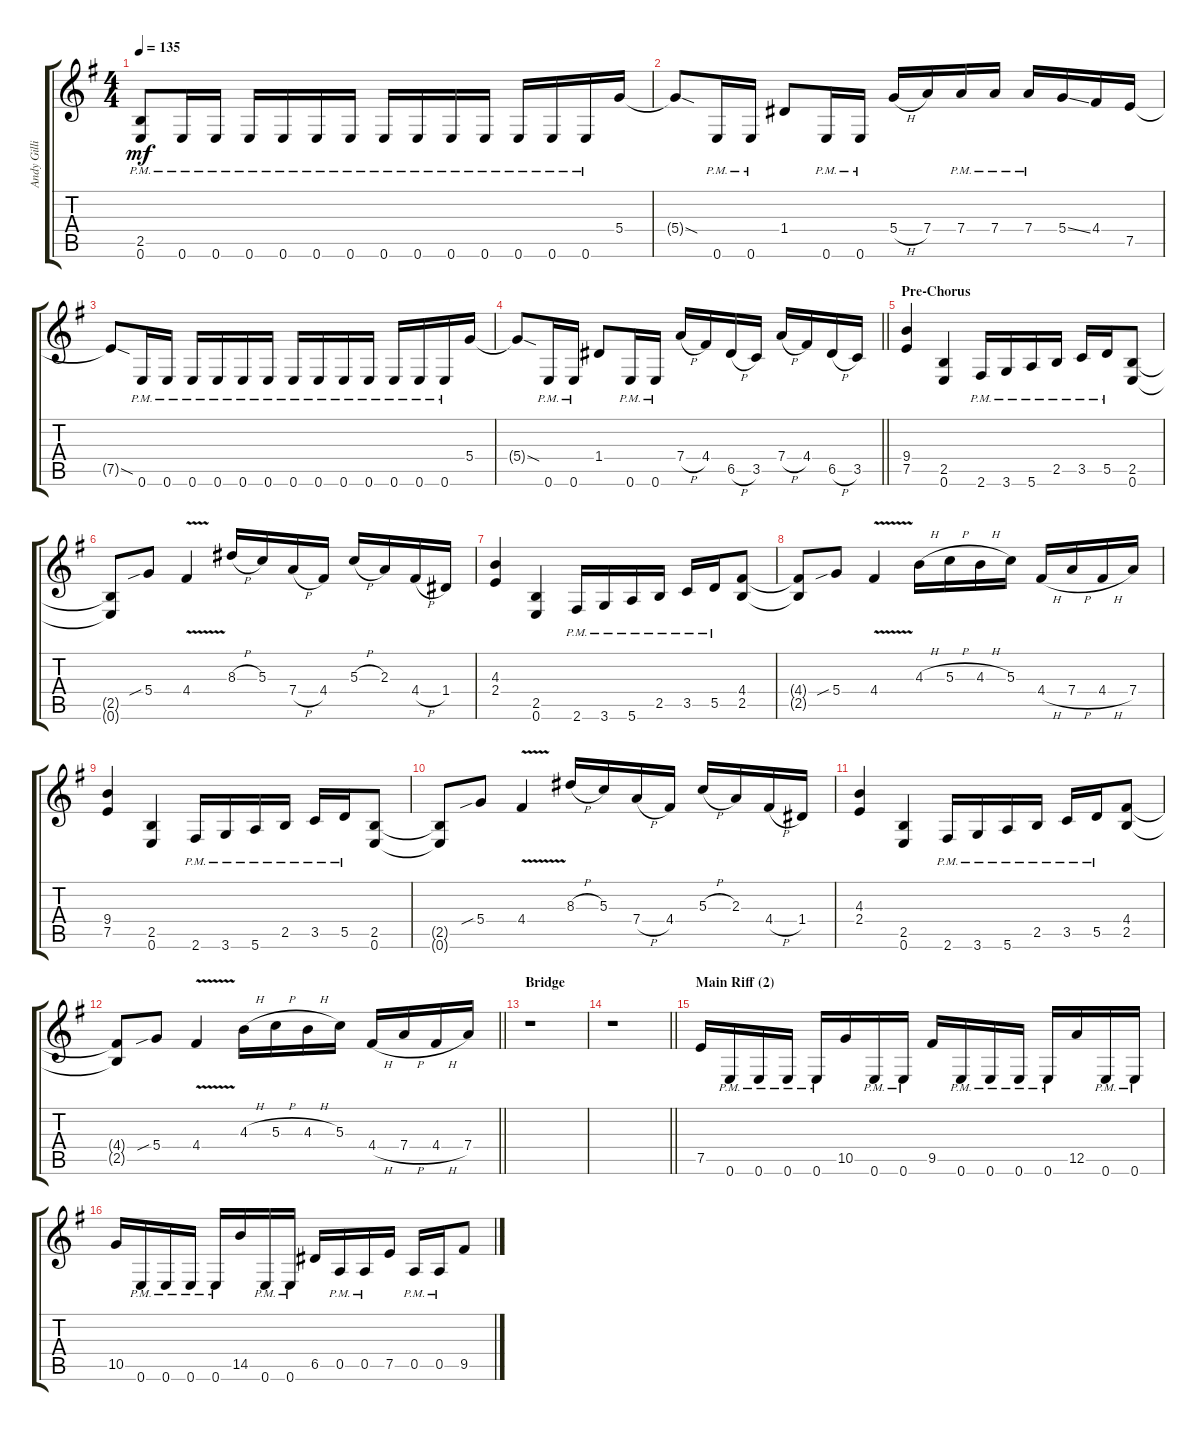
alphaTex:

\track ("Andy Gillion (guitar)" "Andy Gilli") {instrument distortionguitar}
\staff {score tabs}
\tuning (E4 B3 G3 D3 A2 E2) {hide}
\ts (4 4)
\tempo 135
\clef g2
\ks eminor
(2.5{pm t} 0.6{t}).8{dy mf} 0.6{pm}.16 0.6{pm}.16 0.6{pm}.16 0.6{pm}.16 0.6{pm}.16 0.6{pm}.16 0.6{pm}.16 0.6{pm}.16 0.6{pm}.16 0.6{pm}.16 0.6{pm}.16 0.6{pm}.16 0.6{pm}.16 5.4.16 |
5.4{sod t}.8 0.6{pm}.16 0.6{pm}.16 1.4.8 0.6{pm}.16 0.6{pm}.16 5.4{h}.16 7.4.16 7.4{pm}.16 7.4{pm}.16 7.4{pm}.16 5.4{ss}.16 4.4.16 7.5.16 |
7.5{sod t}.8 0.6{pm}.16 0.6{pm}.16 0.6{pm}.16 0.6{pm}.16 0.6{pm}.16 0.6{pm}.16 0.6{pm}.16 0.6{pm}.16 0.6{pm}.16 0.6{pm}.16 0.6{pm}.16 0.6{pm}.16 0.6{pm}.16 5.4.16 |
\barLineRight lightlight
5.4{sod t}.8 0.6{pm}.16 0.6{pm}.16 1.4.8 0.6{pm}.16 0.6{pm}.16 7.4{h}.16 4.4.16 6.5{h}.16 3.5.16 7.4{h}.16 4.4.16 6.5{h}.16 3.5.16 |
\section ("" "Pre-Chorus")
(9.4 7.5).4 (2.5 0.6).4 2.6{pm}.16 3.6{pm}.16 5.6{pm}.16 2.5{pm}.16 3.5{pm}.16 5.5{pm}.16 (2.5 0.6).8 |
(2.5{t} 0.6{t}).8 5.4{sib}.8 4.4{v}.4 8.3{h}.16 5.3.16 7.4{h}.16 4.4.16 5.3{h}.16 2.3.16 4.4{h}.16 1.4.16 |
(4.3 2.4).4 (2.5 0.6).4 2.6{pm}.16 3.6{pm}.16 5.6{pm}.16 2.5{pm}.16 3.5{pm}.16 5.5{pm}.16 (4.4 2.5).8 |
(4.4{t} 2.5{t}).8 5.4{sib}.8 4.4{v}.4 4.3{h}.16 5.3{h}.16 4.3{h}.16 5.3.16 4.4{h}.16 7.4{h}.16 4.4{h}.16 7.4.16 |
(9.4 7.5).4 (2.5 0.6).4 2.6{pm}.16 3.6{pm}.16 5.6{pm}.16 2.5{pm}.16 3.5{pm}.16 5.5{pm}.16 (2.5 0.6).8 |
(2.5{t} 0.6{t}).8 5.4{sib}.8 4.4{v}.4 8.3{h}.16 5.3.16 7.4{h}.16 4.4.16 5.3{h}.16 2.3.16 4.4{h}.16 1.4.16 |
(4.3 2.4).4 (2.5 0.6).4 2.6{pm}.16 3.6{pm}.16 5.6{pm}.16 2.5{pm}.16 3.5{pm}.16 5.5{pm}.16 (4.4 2.5).8 |
\barLineRight lightlight
(4.4{t} 2.5{t}).8 5.4{sib}.8 4.4{v}.4 4.3{h}.16 5.3{h}.16 4.3{h}.16 5.3.16 4.4{h}.16 7.4{h}.16 4.4{h}.16 7.4.16 |
\section ("" "Bridge")
r.1 |
\barLineRight lightlight
r.1 |
\section ("" "Main Riff (2)")
7.5.16 0.6{pm}.16 0.6{pm}.16 0.6{pm}.16 0.6{pm}.16 10.5.16 0.6{pm}.16 0.6{pm}.16 9.5.16 0.6{pm}.16 0.6{pm}.16 0.6{pm}.16 0.6{pm}.16 12.5.16 0.6{pm}.16 0.6{pm}.16 |
10.5.16 0.6{pm}.16 0.6{pm}.16 0.6{pm}.16 0.6{pm}.16 14.5.16 0.6{pm}.16 0.6{pm}.16 6.5.16 0.5{pm}.16 0.5{pm}.16 7.5.16 0.5{pm}.16 0.5{pm}.16 9.5.8
